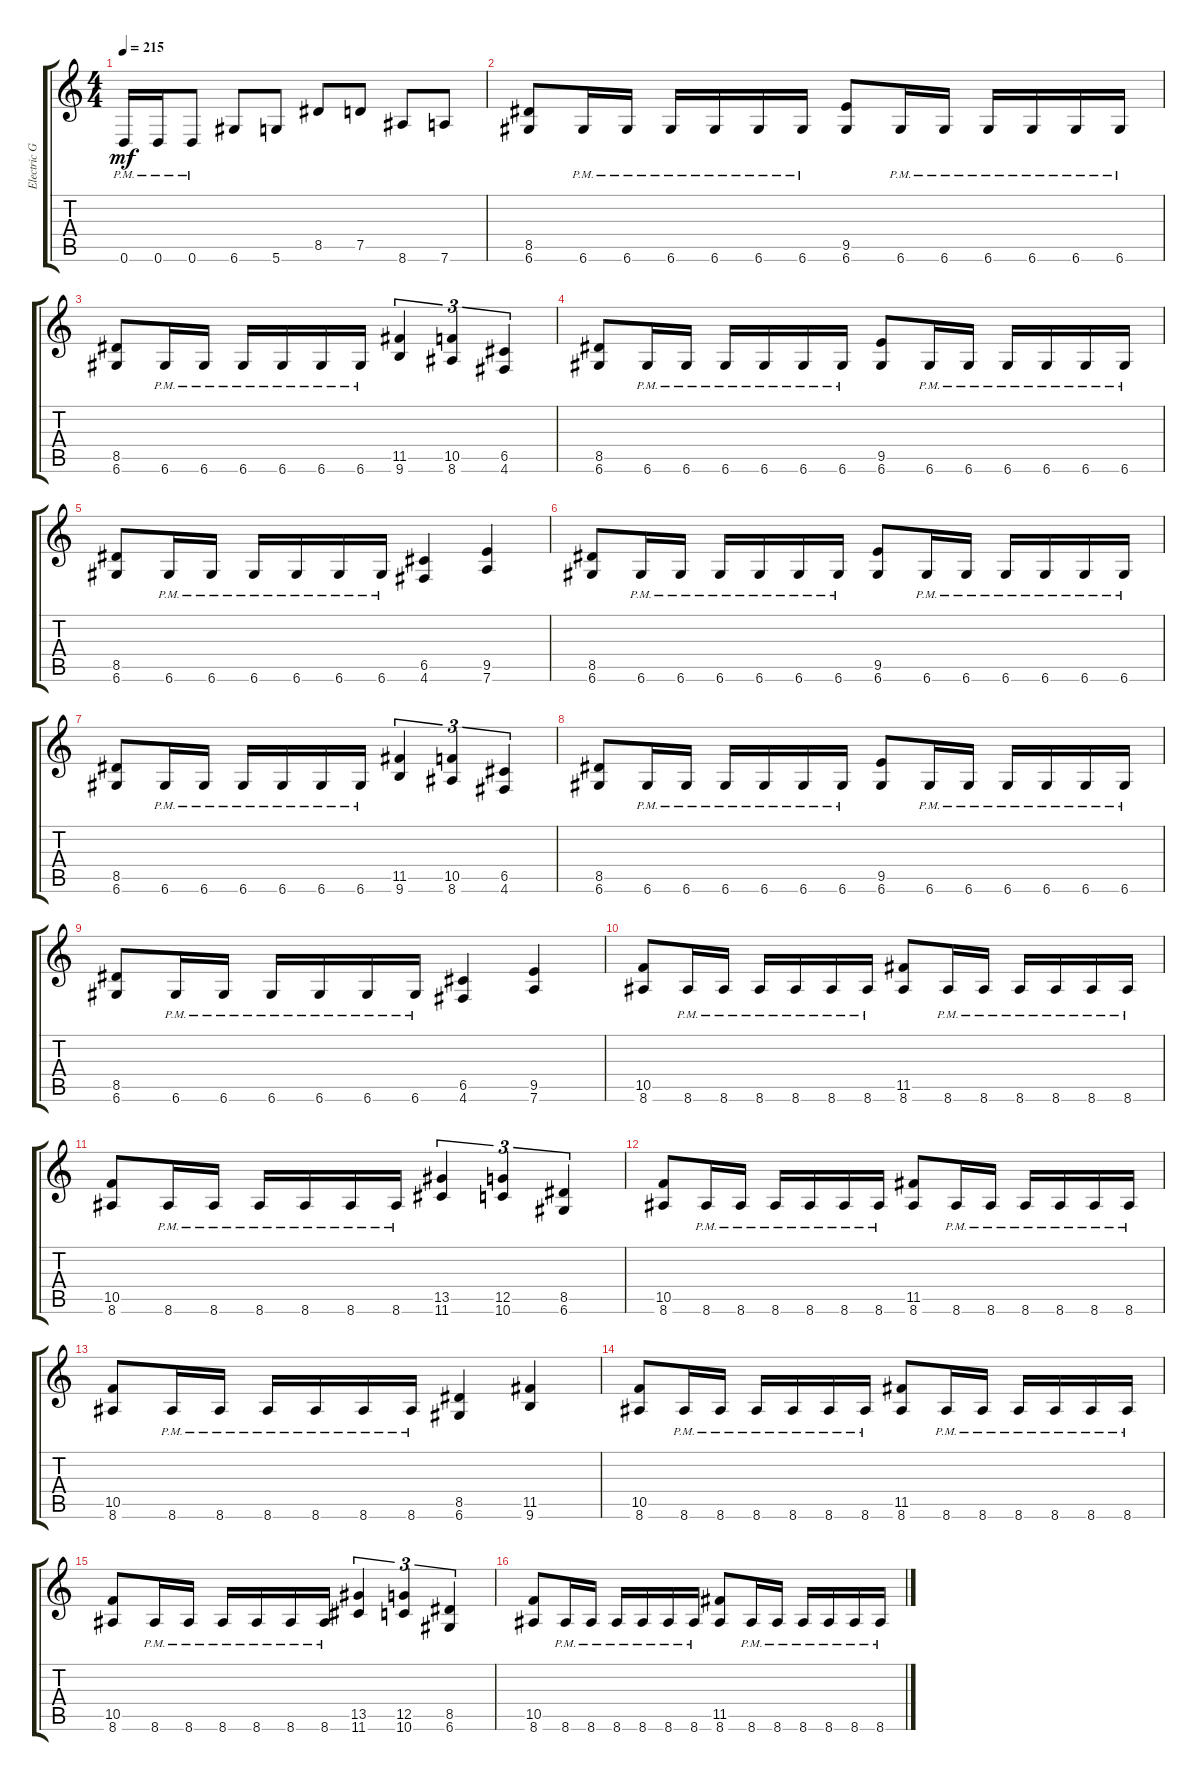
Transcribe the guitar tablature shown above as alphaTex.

\track ("Electric Guitar" "Electric G") {instrument distortionguitar}
\staff {score tabs}
\tuning (D4 A3 F3 C3 G2 D2) {hide}
\ts (4 4)
\tempo 215
\clef g2
\ks c
0.6{pm}.16{dy mf} 0.6{pm}.16 0.6{pm}.8 6.6.8 5.6.8 8.5.8 7.5.8 8.6.8 7.6.8 |
(8.5 6.6).8 6.6{pm}.16 6.6{pm}.16 6.6{pm}.16 6.6{pm}.16 6.6{pm}.16 6.6{pm}.16 (9.5 6.6).8 6.6{pm}.16 6.6{pm}.16 6.6{pm}.16 6.6{pm}.16 6.6{pm}.16 6.6{pm}.16 |
(8.5 6.6).8 6.6{pm}.16 6.6{pm}.16 6.6{pm}.16 6.6{pm}.16 6.6{pm}.16 6.6{pm}.16 (11.5 9.6).4{tu (3 2)} (10.5 8.6).4{tu (3 2)} (6.5 4.6).4{tu (3 2)} |
(8.5 6.6).8 6.6{pm}.16 6.6{pm}.16 6.6{pm}.16 6.6{pm}.16 6.6{pm}.16 6.6{pm}.16 (9.5 6.6).8 6.6{pm}.16 6.6{pm}.16 6.6{pm}.16 6.6{pm}.16 6.6{pm}.16 6.6{pm}.16 |
(8.5 6.6).8 6.6{pm}.16 6.6{pm}.16 6.6{pm}.16 6.6{pm}.16 6.6{pm}.16 6.6{pm}.16 (6.5 4.6).4 (9.5 7.6).4 |
(8.5 6.6).8 6.6{pm}.16 6.6{pm}.16 6.6{pm}.16 6.6{pm}.16 6.6{pm}.16 6.6{pm}.16 (9.5 6.6).8 6.6{pm}.16 6.6{pm}.16 6.6{pm}.16 6.6{pm}.16 6.6{pm}.16 6.6{pm}.16 |
(8.5 6.6).8 6.6{pm}.16 6.6{pm}.16 6.6{pm}.16 6.6{pm}.16 6.6{pm}.16 6.6{pm}.16 (11.5 9.6).4{tu (3 2)} (10.5 8.6).4{tu (3 2)} (6.5 4.6).4{tu (3 2)} |
(8.5 6.6).8 6.6{pm}.16 6.6{pm}.16 6.6{pm}.16 6.6{pm}.16 6.6{pm}.16 6.6{pm}.16 (9.5 6.6).8 6.6{pm}.16 6.6{pm}.16 6.6{pm}.16 6.6{pm}.16 6.6{pm}.16 6.6{pm}.16 |
(8.5 6.6).8 6.6{pm}.16 6.6{pm}.16 6.6{pm}.16 6.6{pm}.16 6.6{pm}.16 6.6{pm}.16 (6.5 4.6).4 (9.5 7.6).4 |
(10.5 8.6).8 8.6{pm}.16 8.6{pm}.16 8.6{pm}.16 8.6{pm}.16 8.6{pm}.16 8.6{pm}.16 (11.5 8.6).8 8.6{pm}.16 8.6{pm}.16 8.6{pm}.16 8.6{pm}.16 8.6{pm}.16 8.6{pm}.16 |
(10.5 8.6).8 8.6{pm}.16 8.6{pm}.16 8.6{pm}.16 8.6{pm}.16 8.6{pm}.16 8.6{pm}.16 (13.5 11.6).4{tu (3 2)} (12.5 10.6).4{tu (3 2)} (8.5 6.6).4{tu (3 2)} |
(10.5 8.6).8 8.6{pm}.16 8.6{pm}.16 8.6{pm}.16 8.6{pm}.16 8.6{pm}.16 8.6{pm}.16 (11.5 8.6).8 8.6{pm}.16 8.6{pm}.16 8.6{pm}.16 8.6{pm}.16 8.6{pm}.16 8.6{pm}.16 |
(10.5 8.6).8 8.6{pm}.16 8.6{pm}.16 8.6{pm}.16 8.6{pm}.16 8.6{pm}.16 8.6{pm}.16 (8.5 6.6).4 (11.5 9.6).4 |
(10.5 8.6).8 8.6{pm}.16 8.6{pm}.16 8.6{pm}.16 8.6{pm}.16 8.6{pm}.16 8.6{pm}.16 (11.5 8.6).8 8.6{pm}.16 8.6{pm}.16 8.6{pm}.16 8.6{pm}.16 8.6{pm}.16 8.6{pm}.16 |
(10.5 8.6).8 8.6{pm}.16 8.6{pm}.16 8.6{pm}.16 8.6{pm}.16 8.6{pm}.16 8.6{pm}.16 (13.5 11.6).4{tu (3 2)} (12.5 10.6).4{tu (3 2)} (8.5 6.6).4{tu (3 2)} |
(10.5 8.6).8 8.6{pm}.16 8.6{pm}.16 8.6{pm}.16 8.6{pm}.16 8.6{pm}.16 8.6{pm}.16 (11.5 8.6).8 8.6{pm}.16 8.6{pm}.16 8.6{pm}.16 8.6{pm}.16 8.6{pm}.16 8.6{pm}.16
